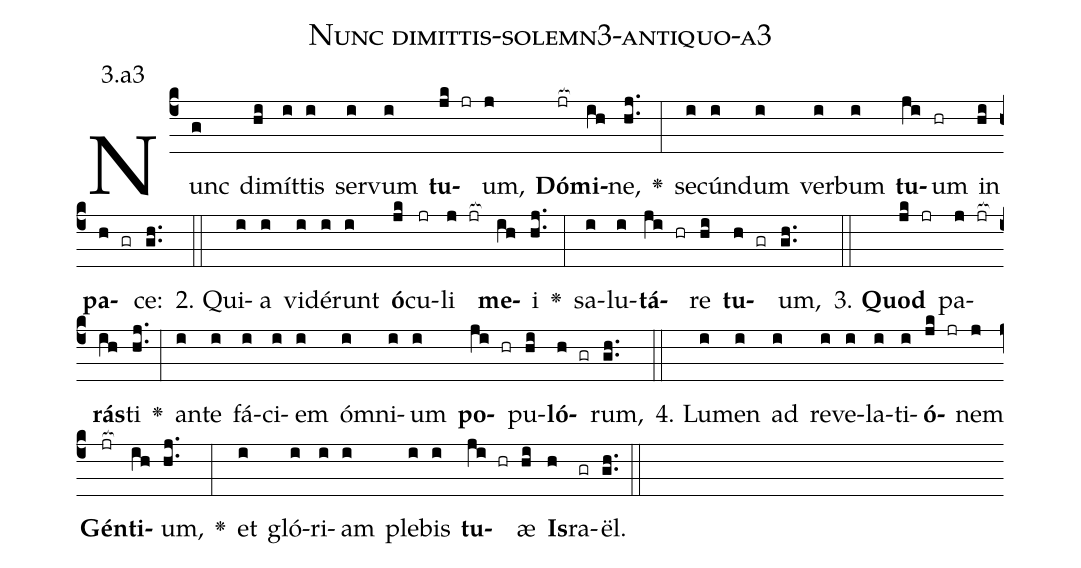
name: Nunc dimittis-solemn3-antiquo-a3;
annotation: 3.a3;
%%
(c4)Nunc(g) di(hi)mít(i)tis(i) ser(i)vum(i) <b>tu</b>(jk jr)um,(j) <b>Dó</b>(jr[ocb:1{])<b>mi</b>(ih[ocb:0}])ne,(hj..) <v>\greheightstar</v>(:) se(i)cún(i)dum(i) ver(i)bum(i) <b>tu</b>(ji)um(hr) in(hi) <b>pa</b>(h gr)ce:(gh..) (::)
2. Qui(i)a(i) vi(i)dé(i)runt(i) <b>ó</b>(jk)cu(jr)li(j jr[ocb:1{]) <b>me</b>(ih[ocb:0}])i(hj..) <v>\greheightstar</v>(:) sa(i)lu(i)<b>tá</b>(ji hr)re(hi) <b>tu</b>(h gr)um,(gh..) (::)
3. <b>Quod</b>(jk jr) pa(j jr[ocb:1{])<b>rás</b>(ih[ocb:0}])ti(hj..) <v>\greheightstar</v>(:) an(i)te(i) fá(i)ci(i)em(i) óm(i)ni(i)um(i) <b>po</b>(ji hr)pu(hi)<b>ló</b>(h gr)rum,(gh..) (::)
4. Lu(i)men(i) ad(i) re(i)ve(i)la(i)ti(i)<b>ó</b>(jk jr)nem(j) <b>Gén</b>(jr[ocb:1{])<b>ti</b>(ih[ocb:0}])um,(hj..) <v>\greheightstar</v>(:) et(i) gló(i)ri(i)am(i) ple(i)bis(i) <b>tu</b>(ji hr)æ(hi) <b>Is</b>(h)ra(gr)ël.(gh..) (::)
